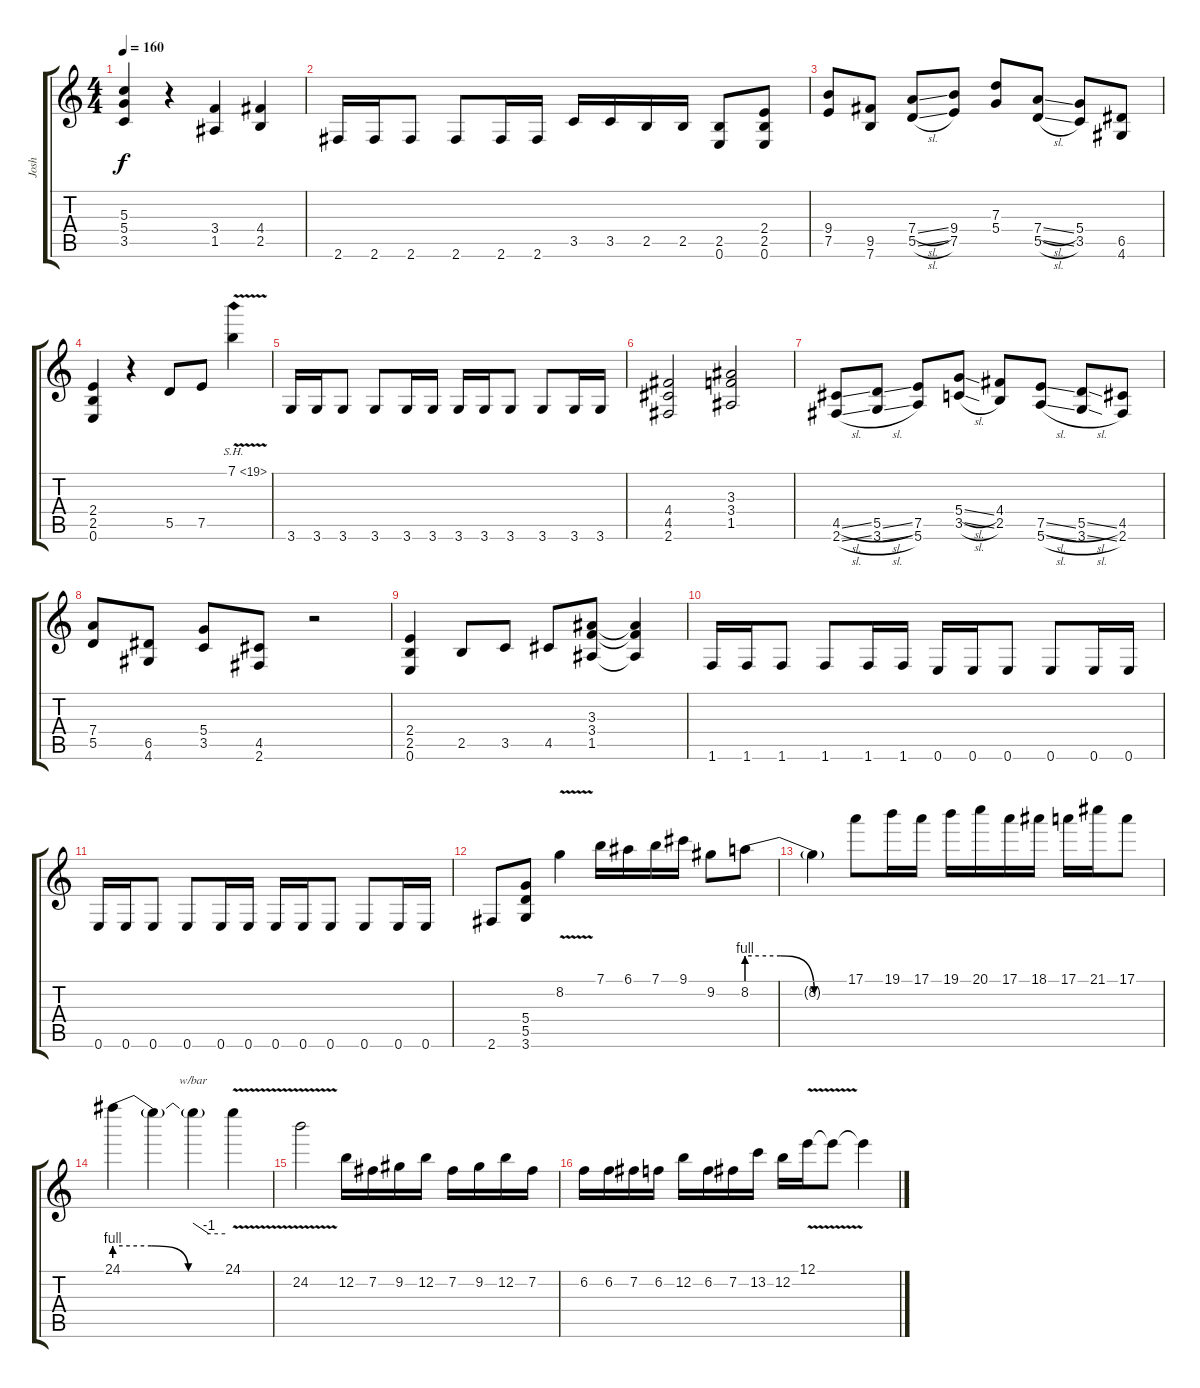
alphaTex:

\track ("Josh" "Josh") {instrument distortionguitar}
\staff {score tabs}
\tuning (E4 B3 G3 D3 A2 E2) {hide}
\ts (4 4)
\tempo 160
\clef g2
\ks c
(5.3 5.4 3.5).4{dy f instrument distortionguitar} r.4 (3.4 1.5).4 (4.4 2.5).4 |
2.6.16 2.6.16 2.6.8 2.6.8 2.6.16 2.6.16 3.5.16 3.5.16 2.5.16 2.5.16 (2.5 0.6).8 (2.4 2.5 0.6).8 |
(9.4 7.5).8 (9.5 7.6).8 (7.4{sl} 5.5{sl}).8 (9.4 7.5).8 (7.3 5.4).8 (7.4{sl} 5.5{sl}).8 (5.4 3.5).8 (6.5 4.6).8 |
(2.4 2.5 0.6).4 r.4 5.5.8 7.5.8 7.1{sh 12 v}.4 |
3.6.16 3.6.16 3.6.8 3.6.8 3.6.16 3.6.16 3.6.16 3.6.16 3.6.8 3.6.8 3.6.16 3.6.16 |
(4.4 4.5 2.6).2 (3.3 3.4 1.5).2 |
(4.5{sl} 2.6{sl}).8 (5.5{sl} 3.6{sl}).8 (7.5 5.6).8 (5.4{sl} 3.5{sl}).8 (4.4 2.5).8 (7.5{sl} 5.6{sl}).8 (5.5{sl} 3.6{sl}).8 (4.5 2.6).8 |
(7.4 5.5).8 (6.5 4.6).8 (5.4 3.5).8 (4.5 2.6).8 r.2 |
(2.4 2.5 0.6).4 2.5.8 3.5.8 4.5.8 (3.3 3.4 1.5).8 (3.3{t} 3.4{t} 1.5{t}).4 |
1.6.16 1.6.16 1.6.8 1.6.8 1.6.16 1.6.16 0.6.16 0.6.16 0.6.8 0.6.8 0.6.16 0.6.16 |
0.6.16 0.6.16 0.6.8 0.6.8 0.6.16 0.6.16 0.6.16 0.6.16 0.6.8 0.6.8 0.6.16 0.6.16 |
2.6.8 (5.4 5.5 3.6).8 8.2{v}.4 7.1.16 6.1.16 7.1.16 9.1.16 9.2.8 8.2{be (custom 0 4 20 4 40 0 60 0)}.8 |
8.2{t}.4 17.1.8 19.1.16 17.1.16 19.1.16 20.1.16 17.1.16 18.1.16 17.1.16 21.1.16 17.1.8 |
24.1{be (custom 0 4 20 4 40 0 60 0)}.4 24.1{t}.4 24.1{t}.4{tbe (custom default 0 0 30 -4 60 -4)} 24.1{v}.4 |
24.2{v}.2 12.2.16 7.2.16 9.2.16 12.2.16 7.2.16 9.2.16 12.2.16 7.2.16 |
6.2.16 6.2.16 7.2.16 6.2.16 12.2.16 6.2.16 7.2.16 13.2.16 12.2.16 12.1{v}.16 12.1{t}.8 12.1{t}.4
